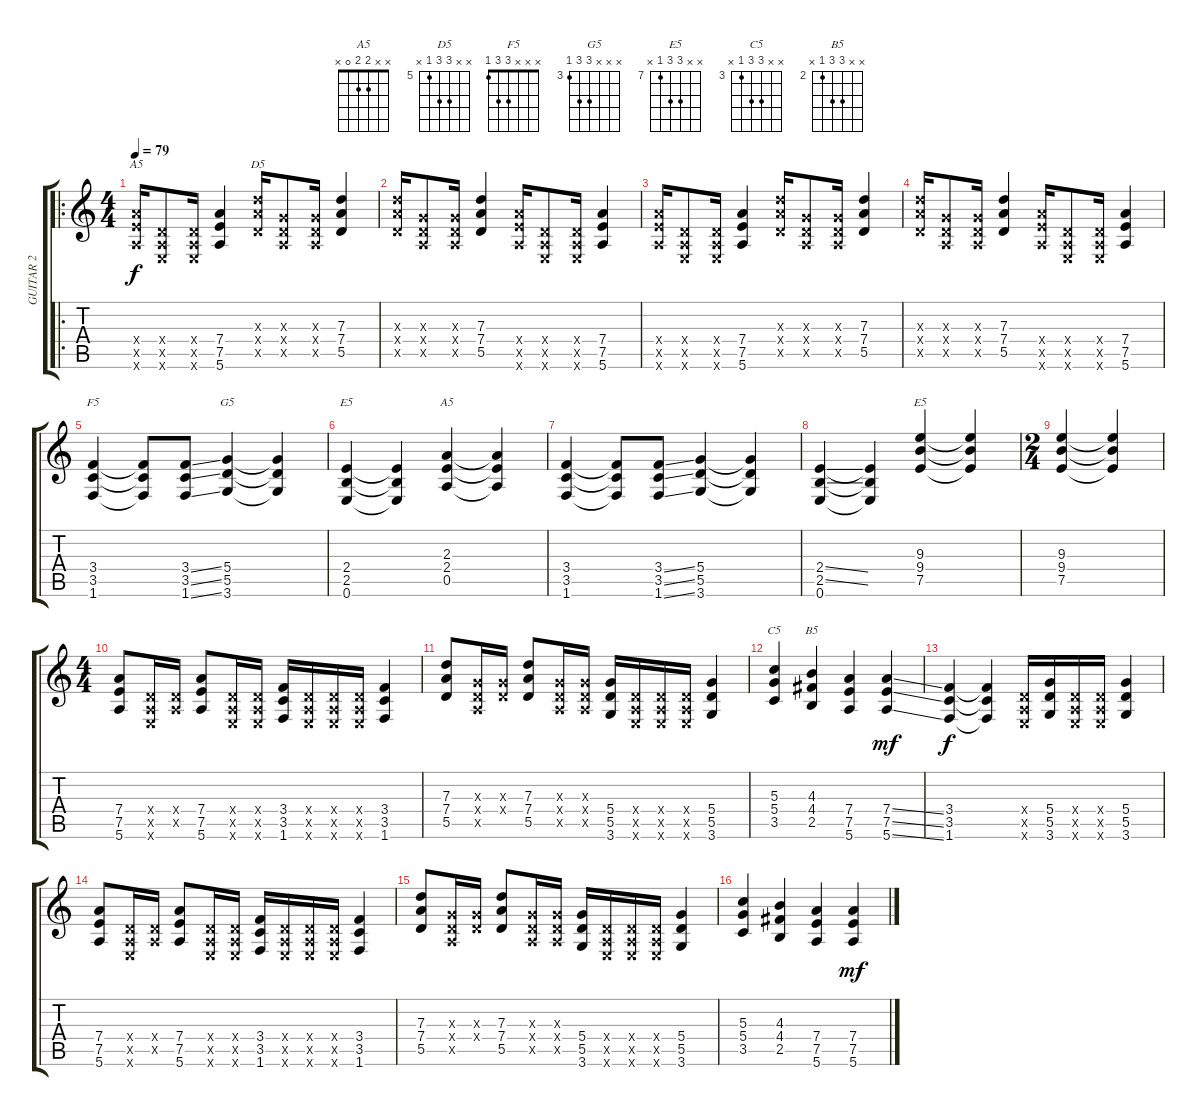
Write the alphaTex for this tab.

\track ("GUITAR 2" "GUITAR 2") {instrument overdrivenguitar}
\staff {score tabs}
\tuning (E4 B3 G3 D3 A2 E2) {hide}
\chord ("A5" x x x 7 7 5) {firstfret 5}
\chord ("D5" x x 7 7 5 x) {firstfret 5}
\chord ("F5" x x x 3 3 1)
\chord ("G5" x x x 5 5 3) {firstfret 3}
\chord ("E5" x x x 2 2 0)
\chord ("A5" x x 2 2 0 x)
\chord ("E5" x x 9 9 7 x) {firstfret 7}
\chord ("C5" x x 5 5 3 x) {firstfret 3}
\chord ("B5" x x 4 4 2 x) {firstfret 2}
\ro
\ts (4 4)
\tempo 79
\clef g2
\ks c
(7.4{x} 7.5{x} 5.6{x}).16{ch "A5" dy f} (0.4{x} 0.5{x} 0.6{x}).8 (0.4{x} 0.5{x} 0.6{x}).16 (7.4 7.5 5.6).4 (7.3{x} 7.4{x} 5.5{x}).16{ch "D5"} (0.3{x} 0.4{x} 0.5{x}).8 (0.3{x} 0.4{x} 0.5{x}).16 (7.3 7.4 5.5).4 |
(7.3{x} 7.4{x} 5.5{x}).16 (0.3{x} 0.4{x} 0.5{x}).8 (0.3{x} 0.4{x} 0.5{x}).16 (7.3 7.4 5.5).4 (7.4{x} 7.5{x} 5.6{x}).16 (0.4{x} 0.5{x} 0.6{x}).8 (0.4{x} 0.5{x} 0.6{x}).16 (7.4 7.5 5.6).4 |
(7.4{x} 7.5{x} 5.6{x}).16 (0.4{x} 0.5{x} 0.6{x}).8 (0.4{x} 0.5{x} 0.6{x}).16 (7.4 7.5 5.6).4 (7.3{x} 7.4{x} 5.5{x}).16 (0.3{x} 0.4{x} 0.5{x}).8 (0.3{x} 0.4{x} 0.5{x}).16 (7.3 7.4 5.5).4 |
(7.3{x} 7.4{x} 5.5{x}).16 (0.3{x} 0.4{x} 0.5{x}).8 (0.3{x} 0.4{x} 0.5{x}).16 (7.3 7.4 5.5).4 (7.4{x} 7.5{x} 5.6{x}).16 (0.4{x} 0.5{x} 0.6{x}).8 (0.4{x} 0.5{x} 0.6{x}).16 (7.4 7.5 5.6).4 |
(3.4 3.5 1.6).4{ch "F5"} (3.4{t} 3.5{t} 1.6{t}).8 (3.4{ss} 3.5{ss} 1.6{ss}).8 (5.4 5.5 3.6).4{ch "G5"} (5.4{t} 5.5{t} 3.6{t}).4 |
(2.4 2.5 0.6).4{ch "E5"} (2.4{t} 2.5{t} 0.6{t}).4 (2.3 2.4 0.5).4{ch "A5"} (2.3{t} 2.4{t} 0.5{t}).4 |
(3.4 3.5 1.6).4 (3.4{t} 3.5{t} 1.6{t}).8 (3.4{ss} 3.5{ss} 1.6{ss}).8 (5.4 5.5 3.6).4 (5.4{t} 5.5{t} 3.6{t}).4 |
(2.4{ss} 2.5{ss} 0.6).4 (2.4{t} 2.5{t} 0.6{t}).4 (9.3 9.4 7.5).4{ch "E5"} (9.3{t} 9.4{t} 7.5{t}).4 |
\ts (2 4)
(9.3 9.4 7.5).4 (9.3{t} 9.4{t} 7.5{t}).4 |
\ts (4 4)
(7.4 7.5 5.6).8 (0.4{x} 0.5{x} 0.6{x}).16 (0.4{x} 0.5{x}).16 (7.4 7.5 5.6).8 (0.4{x} 0.5{x} 0.6{x}).16 (0.4{x} 0.5{x} 0.6{x}).16 (3.4 3.5 1.6).16 (0.4{x} 0.5{x} 0.6{x}).16 (0.4{x} 0.5{x} 0.6{x}).16 (0.4{x} 0.5{x} 0.6{x}).16 (3.4 3.5 1.6).4 |
(7.3 7.4 5.5).8 (0.3{x} 0.4{x} 0.5{x}).16 (0.3{x} 0.4{x}).16 (7.3 7.4 5.5).8 (0.3{x} 0.4{x} 0.5{x}).16 (0.3{x} 0.4{x} 0.5{x}).16 (5.4 5.5 3.6).16 (0.4{x} 0.5{x} 0.6{x}).16 (0.4{x} 0.5{x} 0.6{x}).16 (0.4{x} 0.5{x} 0.6{x}).16 (5.4 5.5 3.6).4 |
(5.3 5.4 3.5).4{ch "C5"} (4.3 4.4 2.5).4{ch "B5"} (7.4 7.5 5.6).4 (7.4{ss} 7.5{ss} 5.6{ss}).4{dy mf} |
(3.4 3.5 1.6).4{dy f} (3.4{t} 3.5{t} 1.6{t}).4 (0.4{x} 0.5{x} 0.6{x}).16 (5.4 5.5 3.6).16 (0.4{x} 0.5{x} 0.6{x}).16 (0.4{x} 0.5{x} 0.6{x}).16 (5.4 5.5 3.6).4 |
(7.4 7.5 5.6).8 (0.4{x} 0.5{x} 0.6{x}).16 (0.4{x} 0.5{x}).16 (7.4 7.5 5.6).8 (0.4{x} 0.5{x} 0.6{x}).16 (0.4{x} 0.5{x} 0.6{x}).16 (3.4 3.5 1.6).16 (0.4{x} 0.5{x} 0.6{x}).16 (0.4{x} 0.5{x} 0.6{x}).16 (0.4{x} 0.5{x} 0.6{x}).16 (3.4 3.5 1.6).4 |
(7.3 7.4 5.5).8 (0.3{x} 0.4{x} 0.5{x}).16 (0.3{x} 0.4{x}).16 (7.3 7.4 5.5).8 (0.3{x} 0.4{x} 0.5{x}).16 (0.3{x} 0.4{x} 0.5{x}).16 (5.4 5.5 3.6).16 (0.4{x} 0.5{x} 0.6{x}).16 (0.4{x} 0.5{x} 0.6{x}).16 (0.4{x} 0.5{x} 0.6{x}).16 (5.4 5.5 3.6).4 |
(5.3 5.4 3.5).4 (4.3 4.4 2.5).4 (7.4 7.5 5.6).4 (7.4{ss} 7.5{ss} 5.6{ss}).4{dy mf}
